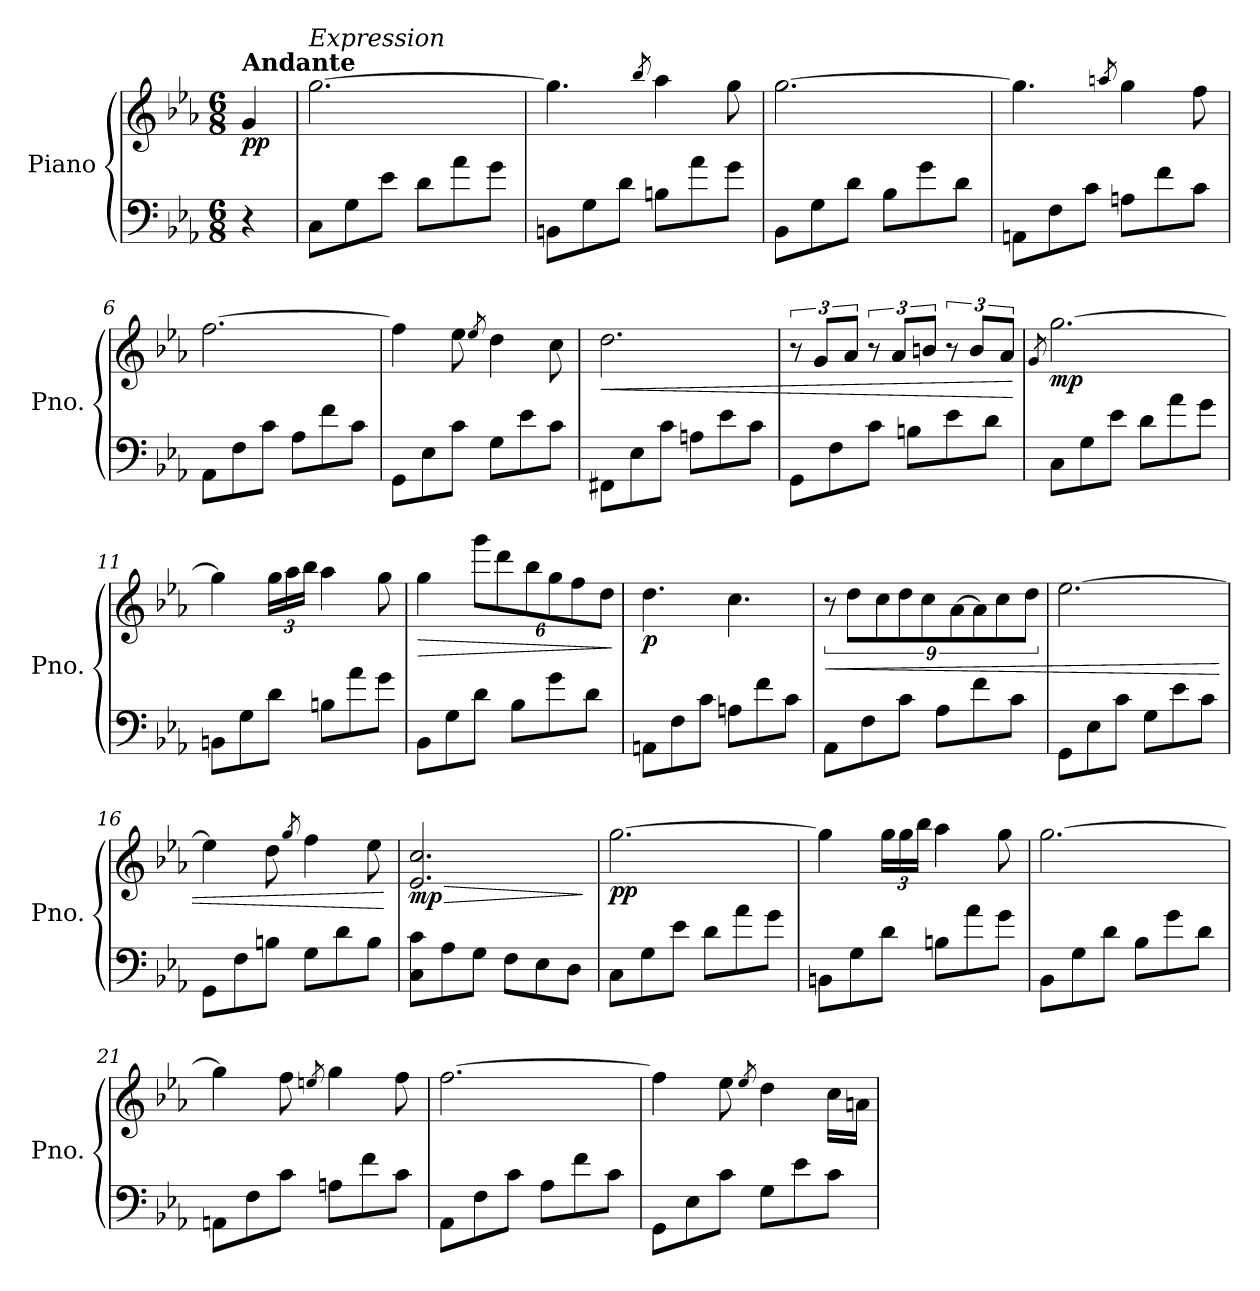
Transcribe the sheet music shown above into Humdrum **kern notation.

**kern	**kern	**dynam
*part1	*part1	*part1
*staff2	*staff1	*staff1/2
*I"Piano	*	*
*I'Pno.	*	*
*clefF4	*clefG2	*
*k[b-e-a-]	*k[b-e-a-]	*
*M6/8	*M6/8	*
=1	=1	=1
!	!LO:TX:a:B:t=Andante	!
!	!	!LO:DY:b
4r	4g/	pp
=2	=2	=2
!	!LO:TX:a:i:t=Expression	!
8C\L	[2.gg\	.
8G\	.	.
8e-\J	.	.
8d\L	.	.
8a-\	.	.
8g\J	.	.
=3	=3	=3
8BBn\L	4.gg\]	.
8G\	.	.
8d\J	.	.
.	8qbb-/	.
8Bn\L	4aa-\	.
8a-\	.	.
8g\J	8gg\	.
=4	=4	=4
8BB-\L	[2.gg\	.
8G\	.	.
8d\J	.	.
8B-\L	.	.
8g\	.	.
8d\J	.	.
=5	=5	=5
8AAn\L	4.gg\]	.
8F\	.	.
8c\J	.	.
.	8qaan/	.
8An\L	4gg\	.
8f\	.	.
8c\J	8ff\	.
=6	=6	=6
8AA-\L	[2.ff\	.
8F\	.	.
8c\J	.	.
8A-\L	.	.
8f\	.	.
8c\J	.	.
=7	=7	=7
8GG\L	4ff\]	.
8E-\	.	.
8c\J	8ee-\	.
.	8qee-/	.
8G\L	4dd\	.
8e-\	.	.
8c\J	8cc\	.
!!LO:LB:g=z
=8	=8	=8
!	!	!LO:HP:b
8FF#X\L	2.dd\	<
8E-\	.	.
8c\J	.	.
8An\L	.	.
8e-\	.	.
8c\J	.	.
=9	=9	=9
8GG\L	12r	.
.	12g/L	.
8F\	.	.
.	12a-/J	.
8c\J	12r	.
.	12a-/L	.
8Bn\L	.	.
.	12bn/J	.
8e-\	12r	.
.	12b/L	.
8d\J	.	.
.	12a-/J	.
.	.	[
=10	=10	=10
.	8qg/	.
!	!	!LO:DY:b
8C\L	[2.gg\	mp
8G\	.	.
8e-\J	.	.
8d\L	.	.
8a-\	.	.
8g\J	.	.
=11	=11	=11
8BBn\L	4gg\]	.
8G\	.	.
*	*Xbrackettup	*
8d\J	24gg\LL	.
.	24aa-\	.
.	24bb-\JJ	.
8Bn\L	4aa-\	.
8a-\	.	.
8g\J	8gg\	.
=12	=12	=12
!	!	!LO:HP:b
8BB-\L	4gg\	>
8G\	.	.
8d\J	12ggg\L	.
.	12ddd\	.
8B-\L	.	.
.	12bb-\	.
8g\	12gg\	.
.	12ff\	.
8d\J	.	.
.	12dd\J	.
.	.	]
!!LO:LB:g=z
=13	=13	=13
!	!	!LO:DY:b
8AAn\L	4.dd\	p
8F\	.	.
8c\J	.	.
8An\L	4.cc\	.
8f\	.	.
8c\J	.	.
=14	=14	=14
*	*brackettup	*
!	!	!LO:HP:b
8AA-\L	12r	<
.	12dd\L	.
8F\	.	.
.	12cc\	.
*	*Xbrackettup	*
8c\J	12dd\	.
.	12cc\	.
8A-\L	.	.
.	[12a-\	.
8f\	12a-\]	.
.	12cc\	.
8c\J	.	.
.	12dd\J	.
=15	=15	=15
8GG\L	[2.ee-\	.
8E-\	.	.
8c\J	.	.
8G\L	.	.
8e-\	.	.
8c\J	.	.
=16	=16	=16
8GG\L	4ee-\]	.
8F\	.	.
8Bn\J	8dd\	.
.	8qgg/	.
8G\L	4ff\	.
8d\	.	.
8B\J	8ee-\	.
.	.	[
=17	=17	=17
!	!	!LO:HP:b
!	!	!LO:DY:n=1:b
8C\ 8c\L	2.e-/ 2.cc/	> mp
8A-\	.	.
8G\J	.	.
8F\L	.	.
8E-\	.	.
8D\J	.	.
.	.	]
=18	=18	=18
!	!	!LO:DY:b
8C\L	[2.gg\	pp
8G\	.	.
8e-\J	.	.
8d\L	.	.
8a-\	.	.
8g\J	.	.
!!LO:LB:g=z
=19	=19	=19
8BBn\L	4gg\]	.
8G\	.	.
8d\J	24gg\LL	.
.	24gg\	.
.	24bb-\JJ	.
8Bn\L	4aa-\	.
8a-\	.	.
8g\J	8gg\	.
=20	=20	=20
8BB-\L	[2.gg\	.
8G\	.	.
8d\J	.	.
8B-\L	.	.
8g\	.	.
8d\J	.	.
=21	=21	=21
8AAn\L	4gg\]	.
8F\	.	.
8c\J	8ff\	.
.	8qeen/	.
8An\L	4gg\	.
8f\	.	.
8c\J	8ff\	.
=22	=22	=22
8AA-\L	[2.ff\	.
8F\	.	.
8c\J	.	.
8A-\L	.	.
8f\	.	.
8c\J	.	.
=23	=23	=23
8GG\L	4ff\]	.
8E-\	.	.
8c\J	8ee-\	.
.	8qee-/	.
8G\L	4dd\	.
8e-\	.	.
8c\J	16cc\LL	.
.	16an\JJ	.
=	=	=
*-	*-	*-
